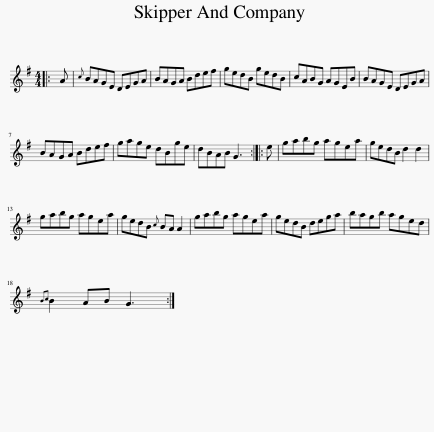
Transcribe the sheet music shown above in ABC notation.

X:1
L:1/8
M:4/4
I:linebreak $
K:G
V:1 treble
V:1
|: A |{c} BAGE DEGA | BAGA Bdef | gedB gedB | cABG AGEB | %5
 BAGE DEGA |$ BAGA Bdef | gage dBge | dBAB G3 :: e | %10
 gabg agea | gedB d2 d2 |$ gabg agea | gedB{c} BA A2 | gabg agea | %15
 gedB dega | bagb aged |${Bc} B2 AB G3 :| %18
